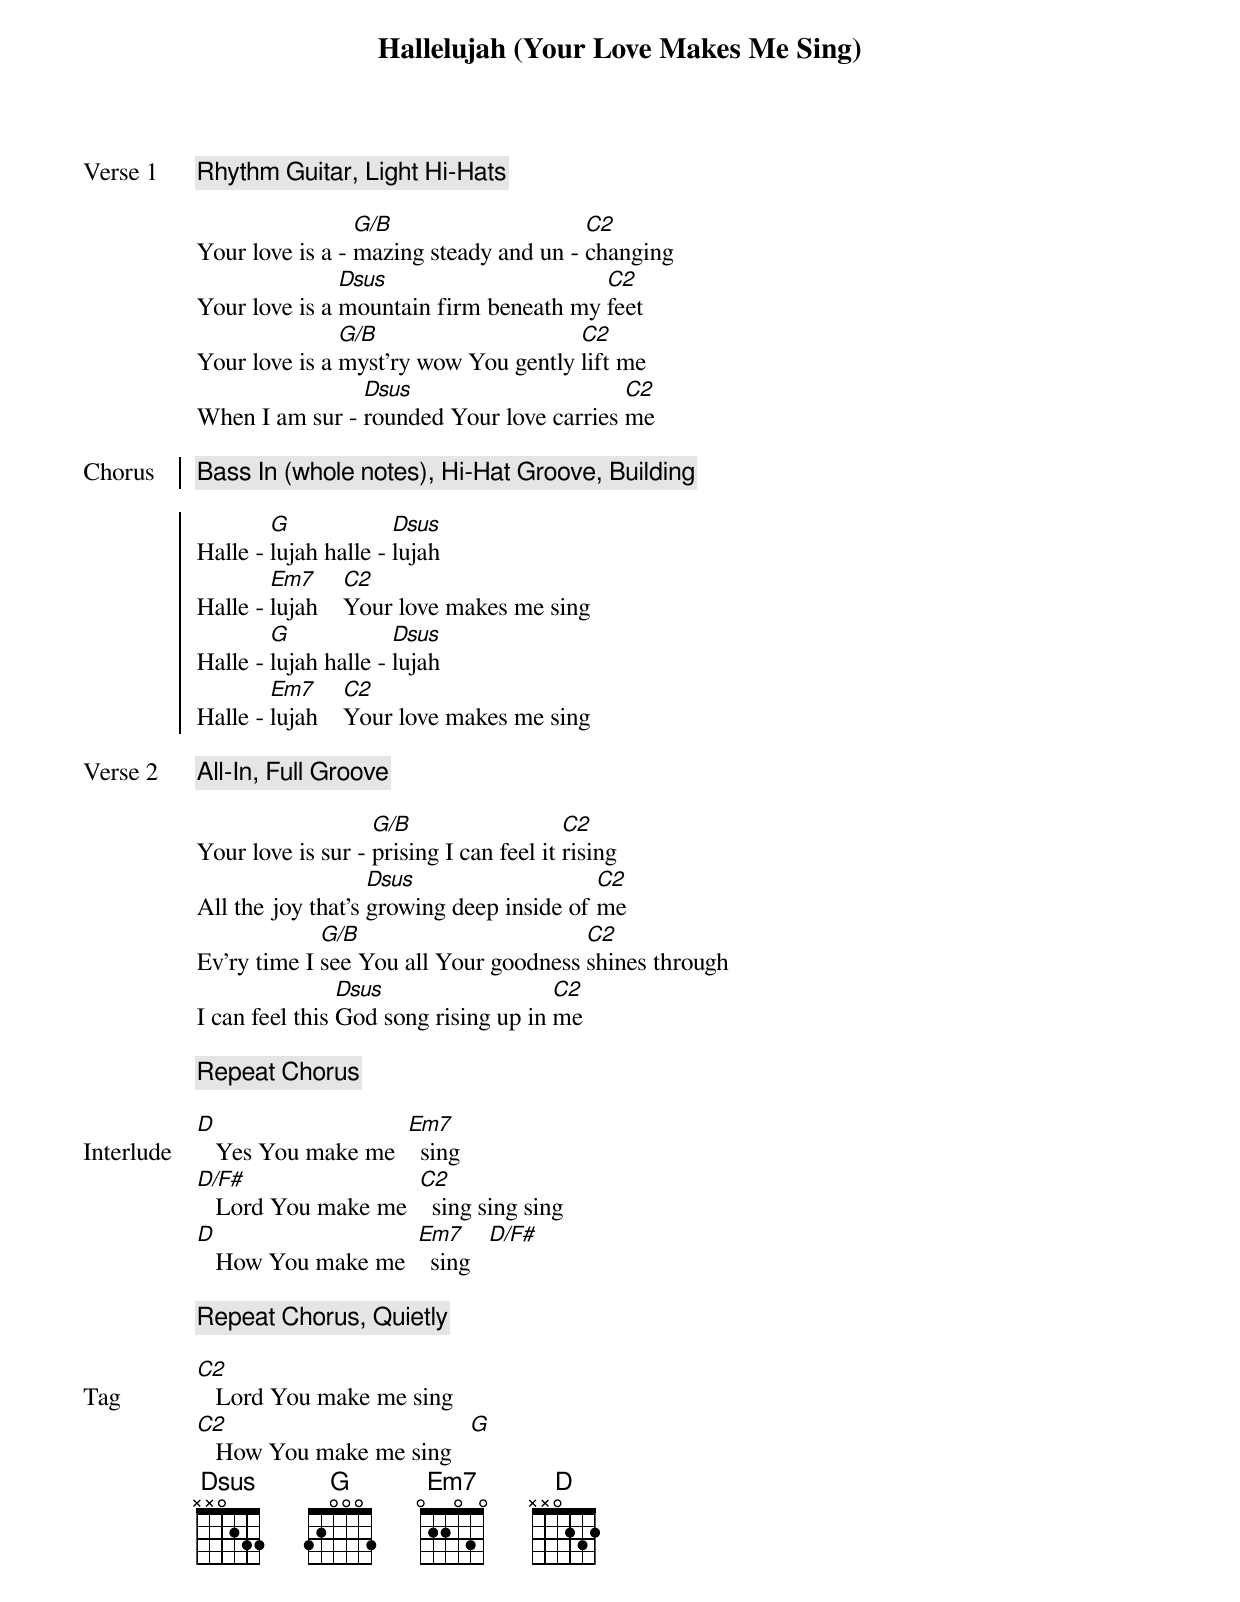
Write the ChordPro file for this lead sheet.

{title: Hallelujah (Your Love Makes Me Sing)}
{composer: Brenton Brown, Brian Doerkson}
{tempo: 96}
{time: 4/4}
{transpose: }
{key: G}

{start_of_verse: Verse 1}
{c: Rhythm Guitar, Light Hi-Hats}

Your love is a - [G/B]mazing steady and un - [C2]changing
Your love is a [Dsus]mountain firm beneath my [C2]feet
Your love is a [G/B]myst'ry wow You gently [C2]lift me
When I am sur - [Dsus]rounded Your love carries [C2]me
{end_of_verse: Verse 1}

{soc: Chorus}
{c: Bass In (whole notes), Hi-Hat Groove, Building}

Halle - [G]lujah halle - [Dsus]lujah
Halle - [Em7]lujah    [C2]Your love makes me sing
Halle - [G]lujah halle - [Dsus]lujah
Halle - [Em7]lujah    [C2]Your love makes me sing
{eoc: Chorus}

{start_of_verse: Verse 2}
{c: All-In, Full Groove}

Your love is sur - [G/B]prising I can feel it [C2]rising
All the joy that's [Dsus]growing deep inside of [C2]me
Ev'ry time I [G/B]see You all Your goodness [C2]shines through
I can feel this [Dsus]God song rising up in [C2]me
{end_of_verse: Verse 2}

{c: Repeat Chorus}

{start_of_verse: Interlude}
[D]   Yes You make me  [Em7]  sing
[D/F#]   Lord You make me  [C2]  sing sing sing
[D]   How You make me  [Em7]  sing   [D/F#]
{end_of_verse: Interlude}

{c: Repeat Chorus, Quietly}

{start_of_verse: Tag}
[C2]   Lord You make me sing
[C2]   How You make me sing   [G]
{end_of_verse: Tag}
